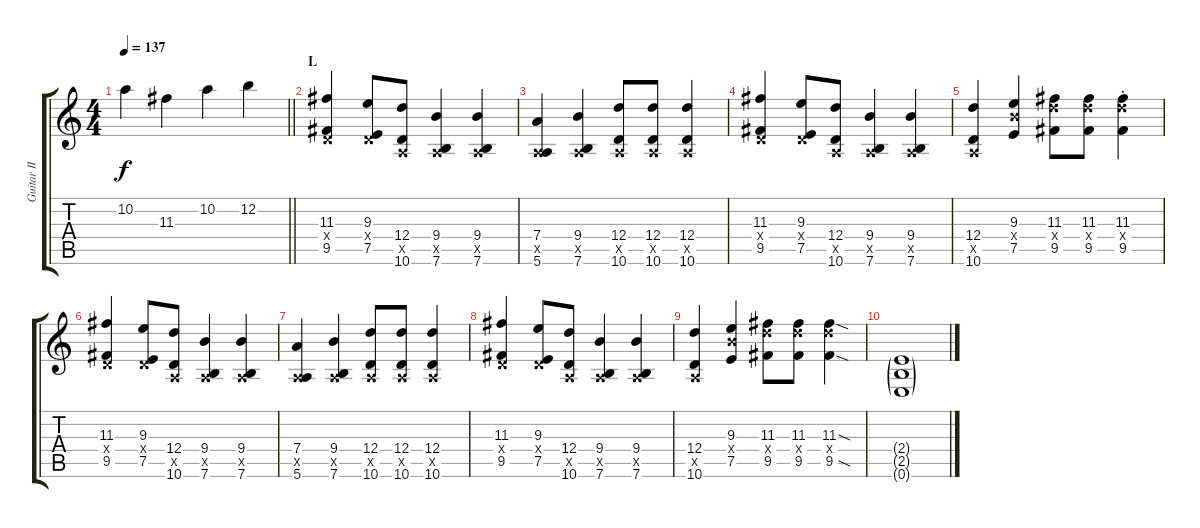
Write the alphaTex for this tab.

\track ("Guitar II - Kita" "Guitar II ") {instrument overdrivenguitar}
\staff {score tabs}
\tuning (E4 B3 G3 D3 A2 E2) {hide}
\ts (4 4)
\tempo 137
\clef g2
\barLineRight lightlight
\ks c
10.2.4{dy f} 11.3.4 10.2.4 12.2.4 |
\section ("" "L")
(11.3 0.4{x} 9.5).4 (9.3 0.4{x} 7.5).8 (12.4 0.5{x} 10.6).8 (9.4 0.5{x} 7.6).4 (9.4 0.5{x} 7.6).4 |
(7.4 0.5{x} 5.6).4 (9.4 0.5{x} 7.6).4 (12.4 0.5{x} 10.6).8 (12.4 0.5{x} 10.6).8 (12.4 0.5{x} 10.6).4 |
(11.3 0.4{x} 9.5).4 (9.3 0.4{x} 7.5).8 (12.4 0.5{x} 10.6).8 (9.4 0.5{x} 7.6).4 (9.4 0.5{x} 7.6).4 |
(12.4 0.5{x} 10.6).4 (9.3 9.4{x} 7.5).4 (11.3 12.4{x} 9.5).8 (11.3 12.4{x} 9.5).8 (11.3{st} 12.4{x} 9.5{st}).4 |
(11.3 0.4{x} 9.5).4 (9.3 0.4{x} 7.5).8 (12.4 0.5{x} 10.6).8 (9.4 0.5{x} 7.6).4 (9.4 0.5{x} 7.6).4 |
(7.4 0.5{x} 5.6).4 (9.4 0.5{x} 7.6).4 (12.4 0.5{x} 10.6).8 (12.4 0.5{x} 10.6).8 (12.4 0.5{x} 10.6).4 |
(11.3 0.4{x} 9.5).4 (9.3 0.4{x} 7.5).8 (12.4 0.5{x} 10.6).8 (9.4 0.5{x} 7.6).4 (9.4 0.5{x} 7.6).4 |
(12.4 0.5{x} 10.6).4 (9.3 9.4{x} 7.5).4 (11.3 12.4{x} 9.5).8 (11.3 12.4{x} 9.5).8 (11.3{sod} 12.4{x} 9.5{sod}).4 |
(2.4{g} 2.5{g} 0.6{g}).1
